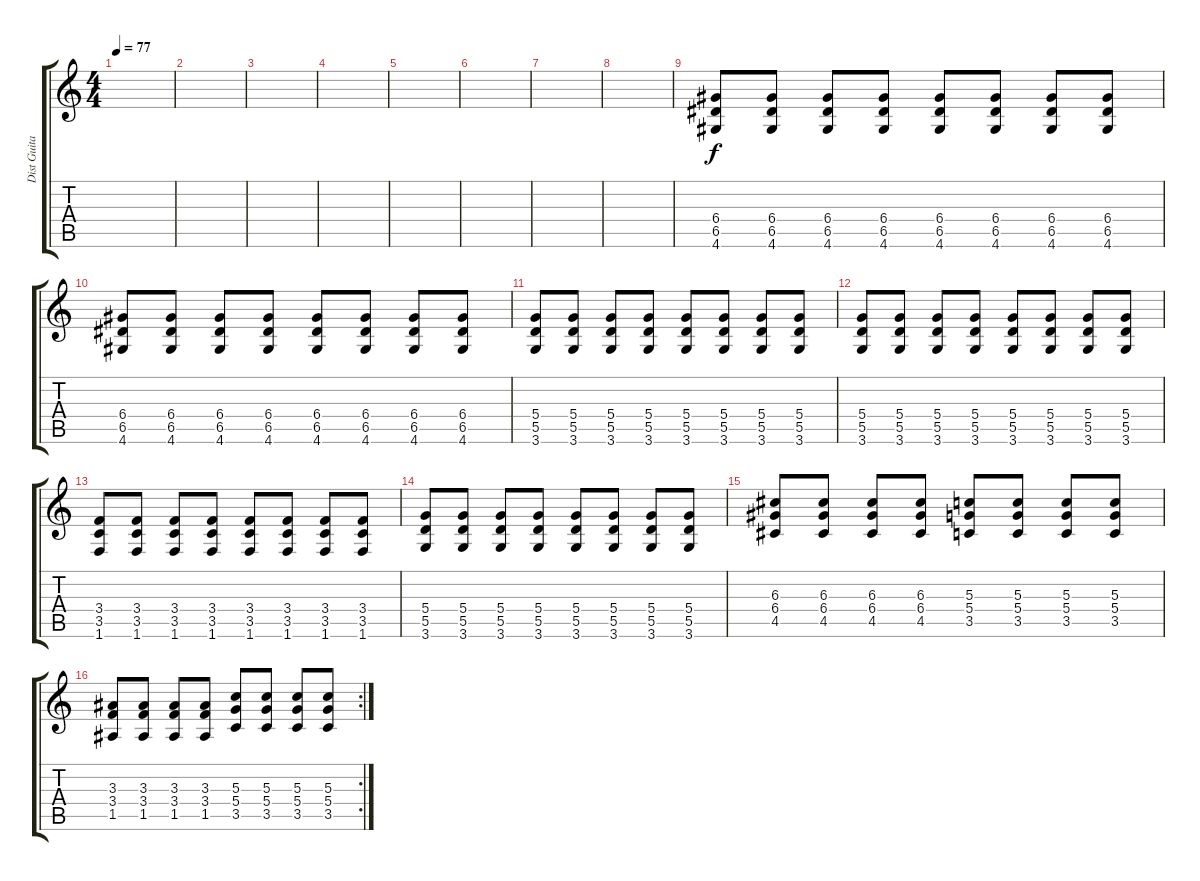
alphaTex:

\track ("Dist Guitar" "Dist Guita") {instrument distortionguitar}
\staff {score tabs}
\tuning (E4 B3 G3 D3 A2 E2) {hide}
\ts (4 4)
\tempo 77
\clef g2
\ks c
|
|
|
|
|
|
|
|
(6.4 6.5 4.6).8 (6.4 6.5 4.6).8 (6.4 6.5 4.6).8 (6.4 6.5 4.6).8 (6.4 6.5 4.6).8 (6.4 6.5 4.6).8 (6.4 6.5 4.6).8 (6.4 6.5 4.6).8 |
(6.4 6.5 4.6).8 (6.4 6.5 4.6).8 (6.4 6.5 4.6).8 (6.4 6.5 4.6).8 (6.4 6.5 4.6).8 (6.4 6.5 4.6).8 (6.4 6.5 4.6).8 (6.4 6.5 4.6).8 |
(5.4 5.5 3.6).8 (5.4 5.5 3.6).8 (5.4 5.5 3.6).8 (5.4 5.5 3.6).8 (5.4 5.5 3.6).8 (5.4 5.5 3.6).8 (5.4 5.5 3.6).8 (5.4 5.5 3.6).8 |
(5.4 5.5 3.6).8 (5.4 5.5 3.6).8 (5.4 5.5 3.6).8 (5.4 5.5 3.6).8 (5.4 5.5 3.6).8 (5.4 5.5 3.6).8 (5.4 5.5 3.6).8 (5.4 5.5 3.6).8 |
(3.4 3.5 1.6).8 (3.4 3.5 1.6).8 (3.4 3.5 1.6).8 (3.4 3.5 1.6).8 (3.4 3.5 1.6).8 (3.4 3.5 1.6).8 (3.4 3.5 1.6).8 (3.4 3.5 1.6).8 |
(5.4 5.5 3.6).8 (5.4 5.5 3.6).8 (5.4 5.5 3.6).8 (5.4 5.5 3.6).8 (5.4 5.5 3.6).8 (5.4 5.5 3.6).8 (5.4 5.5 3.6).8 (5.4 5.5 3.6).8 |
(6.3 6.4 4.5).8 (6.3 6.4 4.5).8 (6.3 6.4 4.5).8 (6.3 6.4 4.5).8 (5.3 5.4 3.5).8 (5.3 5.4 3.5).8 (5.3 5.4 3.5).8 (5.3 5.4 3.5).8 |
\rc 2
(3.3 3.4 1.5).8 (3.3 3.4 1.5).8 (3.3 3.4 1.5).8 (3.3 3.4 1.5).8 (5.3 5.4 3.5).8 (5.3 5.4 3.5).8 (5.3 5.4 3.5).8 (5.3 5.4 3.5).8
